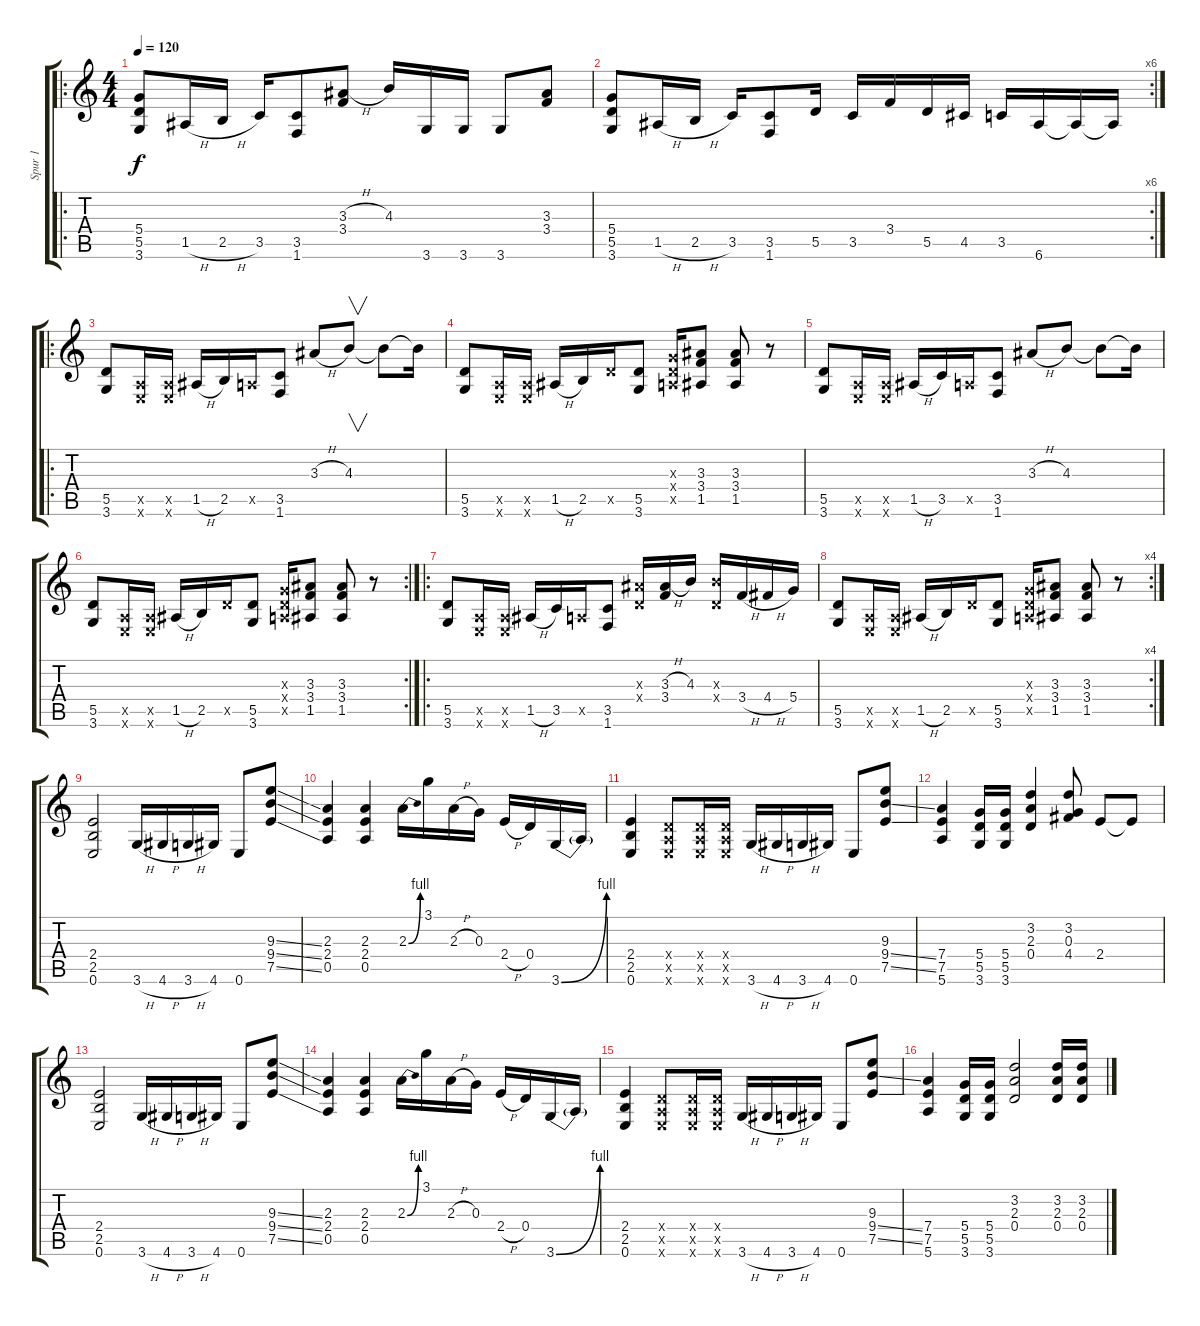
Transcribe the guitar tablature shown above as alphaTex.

\track ("Spur 1" "Spur 1") {instrument distortionguitar}
\staff {score tabs}
\tuning (E4 B3 G3 D3 A2 E2) {hide}
\ro
\ts (4 4)
\tempo 120
\clef g2
\ks c
(5.4 5.5 3.6).8{dy f instrument distortionguitar} 1.5{h}.16 2.5{h}.16 3.5.16 (3.5 1.6).8 (3.3{h} 3.4).8 4.3.16 3.6.16{instrument electricguitarmuted} 3.6.16 3.6.8 (3.3 3.4).8{instrument distortionguitar} |
\rc 6
(5.4 5.5 3.6).8 1.5{h}.16 2.5{h}.16 3.5.16 (3.5 1.6).8 5.5.16{instrument electricguitarmuted} 3.5.16 3.4.16 5.5.16 4.5.16 3.5.16 6.6.16 6.6{t}.16 6.6{t}.16 |
\ro
(5.5 3.6).8 (0.5{x} 0.6{x}).16 (0.5{x} 0.6{x}).16 1.5{h}.16 2.5.16 0.5{x}.16 (3.5 1.6).8 3.3{h}.8 4.3.8{v} 4.3{t}.8 4.3{t}.16 |
(5.5 3.6).8 (0.5{x} 0.6{x}).16 (0.5{x} 0.6{x}).16 1.5{h}.16 2.5.16 5.5{x}.16 (5.5 3.6).8 (0.3{x} 0.4{x} 0.5{x}).16 (3.3 3.4 1.5).8 (3.3 3.4 1.5).8 r.8 |
(5.5 3.6).8 (0.5{x} 0.6{x}).16 (0.5{x} 0.6{x}).16 1.5{h}.16 3.5.16 0.5{x}.16 (3.5 1.6).8 3.3{h}.8 4.3.8 4.3{t}.8 4.3{t}.16 |
\rc 2
(5.5 3.6).8 (0.5{x} 0.6{x}).16 (0.5{x} 0.6{x}).16 1.5{h}.16 2.5.16 5.5{x}.16 (5.5 3.6).8 (0.3{x} 0.4{x} 0.5{x}).16 (3.3 3.4 1.5).8 (3.3 3.4 1.5).8 r.8 |
\ro
(5.5 3.6).8 (0.5{x} 0.6{x}).16 (0.5{x} 0.6{x}).16 1.5{h}.16 3.5.16 0.5{x}.16 (3.5 1.6).8 (3.3{x} 0.4{x}).16 (3.3{h} 3.4).16 4.3.16 (4.3{x} 0.4{x}).16 3.4{h}.16 4.4{h}.16 5.4.16 |
\rc 4
(5.5 3.6).8 (0.5{x} 0.6{x}).16 (0.5{x} 0.6{x}).16 1.5{h}.16 2.5.16 5.5{x}.16 (5.5 3.6).8 (0.3{x} 0.4{x} 0.5{x}).16 (3.3 3.4 1.5).8 (3.3 3.4 1.5).8 r.8 |
(2.4 2.5 0.6).2 3.6{h}.16 4.6{h}.16 3.6{h}.16 4.6.16 0.6.8 (9.3{ss} 9.4{ss} 7.5{ss}).8 |
(2.3 2.4 0.5).4 (2.3 2.4 0.5).4 2.3{be (bend 0 0 60 4)}.16 3.1.16 2.3{h}.16 0.3.16 2.4{h}.16 0.4.16 3.6{be (bend 0 0 60 4)}.16 3.6{t}.16 |
(2.4 2.5 0.6).4 (0.4{x} 0.5{x} 0.6{x}).8 (0.4{x} 0.5{x} 0.6{x}).16 (0.4{x} 0.5{x} 0.6{x}).16 3.6{h}.16 4.6{h}.16 3.6{h}.16 4.6.16 0.6.8 (9.3 9.4{ss} 7.5{ss}).8 |
(7.4 7.5 5.6).4 (5.4 5.5 3.6).16 (5.4 5.5 3.6).16 (3.2 2.3 0.4).4 (3.2 0.3 4.4).8 2.4.8 2.4{t}.8 |
(2.4 2.5 0.6).2 3.6{h}.16 4.6{h}.16 3.6{h}.16 4.6.16 0.6.8 (9.3{ss} 9.4{ss} 7.5{ss}).8 |
(2.3 2.4 0.5).4 (2.3 2.4 0.5).4 2.3{be (bend 0 0 60 4)}.16 3.1.16 2.3{h}.16 0.3.16 2.4{h}.16 0.4.16 3.6{be (bend 0 0 60 4)}.16 3.6{t}.16 |
(2.4 2.5 0.6).4 (0.4{x} 0.5{x} 0.6{x}).8 (0.4{x} 0.5{x} 0.6{x}).16 (0.4{x} 0.5{x} 0.6{x}).16 3.6{h}.16 4.6{h}.16 3.6{h}.16 4.6.16 0.6.8 (9.3 9.4{ss} 7.5{ss}).8 |
(7.4 7.5 5.6).4 (5.4 5.5 3.6).16 (5.4 5.5 3.6).16 (3.2 2.3 0.4).2 (3.2 2.3 0.4).16 (3.2 2.3 0.4).16
